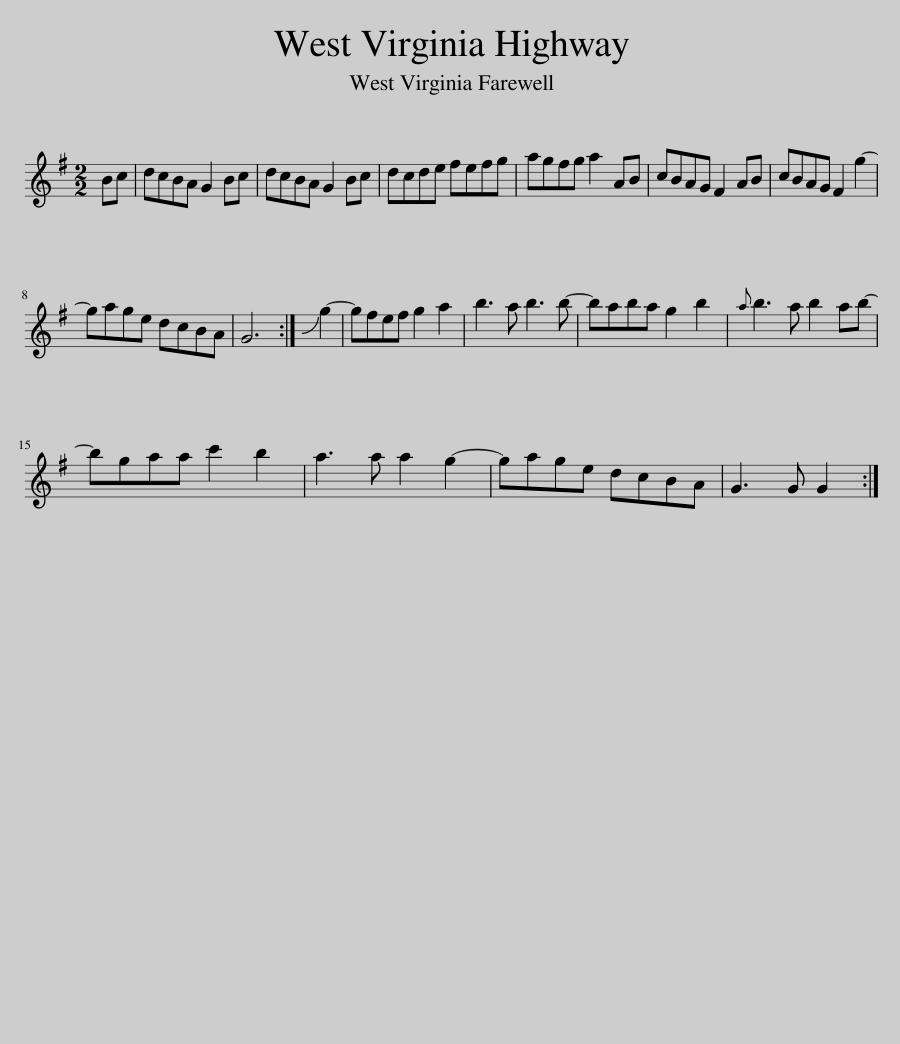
X:1
L:1/8
M:2/2
I:linebreak $
K:G
V:1 treble
V:1
 Bc | dcBA G2 Bc | dcBA G2 Bc | dcde fefg | agfg a2 AB | %5
 cBAG F2 AB | cBAG F2 g2- |$ gage dcBA | G6 :| !slide!g2- | %10
 gfef g2 a2 | b3 a b3 b- | baba g2 b2 |{a} b3 a b2 ab- |$ bgaa c'2 b2 | %15
 a3 a a2 g2- | gage dcBA | G3 G G2 :| %18
